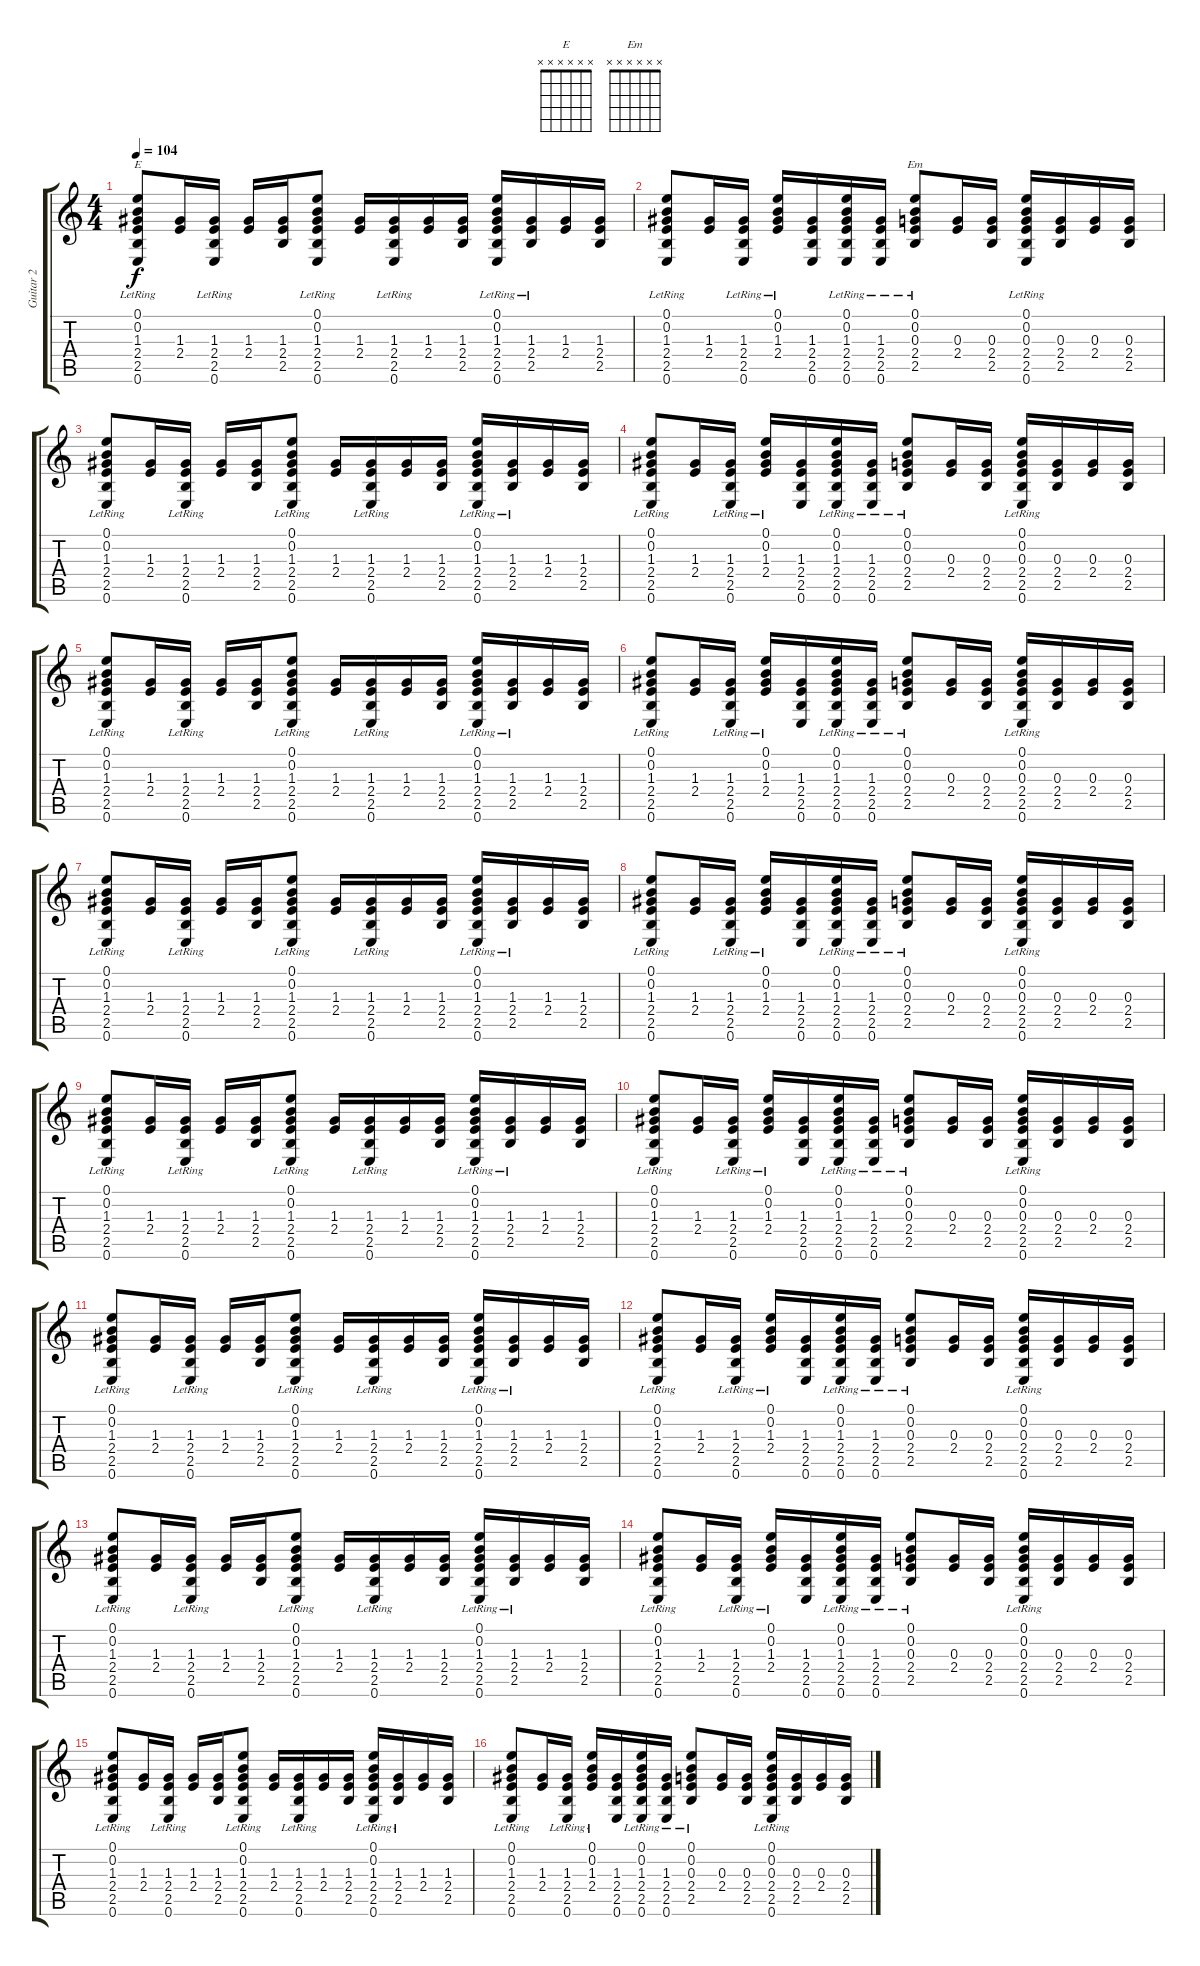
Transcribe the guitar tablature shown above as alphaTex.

\track ("Guitar 2" "Guitar 2") {instrument acousticguitarsteel}
\staff {score tabs}
\tuning (E4 B3 G3 D3 A2 E2) {hide}
\chord ("E" x x x x x x) {firstfret 0}
\chord ("Em" x x x x x x) {firstfret 0}
\ts (4 4)
\tempo 104
\clef g2
\ks c
(0.1{lr} 0.2{lr} 1.3 2.4 2.5{lr} 0.6{lr}).8{ch "E" dy f} (1.3 2.4).16 (1.3 2.4 2.5{lr} 0.6{lr}).16 (1.3 2.4).16 (1.3 2.4 2.5).16 (0.1{lr} 0.2{lr} 1.3 2.4 2.5 0.6{lr}).8 (1.3 2.4).16 (1.3 2.4 2.5{lr} 0.6{lr}).16 (1.3 2.4).16 (1.3 2.4 2.5).16 (0.1{lr} 0.2{lr} 1.3 2.4 2.5 0.6{lr}).16 (1.3 2.4 2.5{lr}).16 (1.3 2.4).16 (1.3 2.4 2.5).16 |
(0.1{lr} 0.2{lr} 1.3 2.4 2.5 0.6{lr}).8 (1.3 2.4).16 (1.3 2.4 2.5 0.6{lr}).16 (0.1{lr} 0.2{lr} 1.3 2.4).16 (1.3 2.4 2.5 0.6).16 (0.1{lr} 0.2{lr} 1.3 2.4 2.5 0.6).16 (1.3 2.4 2.5 0.6{lr}).16 (0.1{lr} 0.2{lr} 0.3 2.4 2.5{lr}).8{ch "Em"} (0.3 2.4).16 (0.3 2.4 2.5).16 (0.1{lr} 0.2{lr} 0.3 2.4 2.5 0.6{lr}).16 (0.3 2.4 2.5).16 (0.3 2.4).16 (0.3 2.4 2.5).16 |
(0.1{lr} 0.2{lr} 1.3 2.4 2.5{lr} 0.6{lr}).8 (1.3 2.4).16 (1.3 2.4 2.5{lr} 0.6{lr}).16 (1.3 2.4).16 (1.3 2.4 2.5).16 (0.1{lr} 0.2{lr} 1.3 2.4 2.5 0.6{lr}).8 (1.3 2.4).16 (1.3 2.4 2.5{lr} 0.6{lr}).16 (1.3 2.4).16 (1.3 2.4 2.5).16 (0.1{lr} 0.2{lr} 1.3 2.4 2.5 0.6{lr}).16 (1.3 2.4 2.5{lr}).16 (1.3 2.4).16 (1.3 2.4 2.5).16 |
(0.1{lr} 0.2{lr} 1.3 2.4 2.5 0.6{lr}).8 (1.3 2.4).16 (1.3 2.4 2.5 0.6{lr}).16 (0.1{lr} 0.2{lr} 1.3 2.4).16 (1.3 2.4 2.5 0.6).16 (0.1{lr} 0.2{lr} 1.3 2.4 2.5 0.6).16 (1.3 2.4 2.5 0.6{lr}).16 (0.1{lr} 0.2{lr} 0.3 2.4 2.5{lr}).8 (0.3 2.4).16 (0.3 2.4 2.5).16 (0.1{lr} 0.2{lr} 0.3 2.4 2.5 0.6{lr}).16 (0.3 2.4 2.5).16 (0.3 2.4).16 (0.3 2.4 2.5).16 |
(0.1{lr} 0.2{lr} 1.3 2.4 2.5{lr} 0.6{lr}).8 (1.3 2.4).16 (1.3 2.4 2.5{lr} 0.6{lr}).16 (1.3 2.4).16 (1.3 2.4 2.5).16 (0.1{lr} 0.2{lr} 1.3 2.4 2.5 0.6{lr}).8 (1.3 2.4).16 (1.3 2.4 2.5{lr} 0.6{lr}).16 (1.3 2.4).16 (1.3 2.4 2.5).16 (0.1{lr} 0.2{lr} 1.3 2.4 2.5 0.6{lr}).16 (1.3 2.4 2.5{lr}).16 (1.3 2.4).16 (1.3 2.4 2.5).16 |
(0.1{lr} 0.2{lr} 1.3 2.4 2.5 0.6{lr}).8 (1.3 2.4).16 (1.3 2.4 2.5 0.6{lr}).16 (0.1{lr} 0.2{lr} 1.3 2.4).16 (1.3 2.4 2.5 0.6).16 (0.1{lr} 0.2{lr} 1.3 2.4 2.5 0.6).16 (1.3 2.4 2.5 0.6{lr}).16 (0.1{lr} 0.2{lr} 0.3 2.4 2.5{lr}).8 (0.3 2.4).16 (0.3 2.4 2.5).16 (0.1{lr} 0.2{lr} 0.3 2.4 2.5 0.6{lr}).16 (0.3 2.4 2.5).16 (0.3 2.4).16 (0.3 2.4 2.5).16 |
(0.1{lr} 0.2{lr} 1.3 2.4 2.5{lr} 0.6{lr}).8 (1.3 2.4).16 (1.3 2.4 2.5{lr} 0.6{lr}).16 (1.3 2.4).16 (1.3 2.4 2.5).16 (0.1{lr} 0.2{lr} 1.3 2.4 2.5 0.6{lr}).8 (1.3 2.4).16 (1.3 2.4 2.5{lr} 0.6{lr}).16 (1.3 2.4).16 (1.3 2.4 2.5).16 (0.1{lr} 0.2{lr} 1.3 2.4 2.5 0.6{lr}).16 (1.3 2.4 2.5{lr}).16 (1.3 2.4).16 (1.3 2.4 2.5).16 |
(0.1{lr} 0.2{lr} 1.3 2.4 2.5 0.6{lr}).8 (1.3 2.4).16 (1.3 2.4 2.5 0.6{lr}).16 (0.1{lr} 0.2{lr} 1.3 2.4).16 (1.3 2.4 2.5 0.6).16 (0.1{lr} 0.2{lr} 1.3 2.4 2.5 0.6).16 (1.3 2.4 2.5 0.6{lr}).16 (0.1{lr} 0.2{lr} 0.3 2.4 2.5{lr}).8 (0.3 2.4).16 (0.3 2.4 2.5).16 (0.1{lr} 0.2{lr} 0.3 2.4 2.5 0.6{lr}).16 (0.3 2.4 2.5).16 (0.3 2.4).16 (0.3 2.4 2.5).16 |
(0.1{lr} 0.2{lr} 1.3 2.4 2.5{lr} 0.6{lr}).8 (1.3 2.4).16 (1.3 2.4 2.5{lr} 0.6{lr}).16 (1.3 2.4).16 (1.3 2.4 2.5).16 (0.1{lr} 0.2{lr} 1.3 2.4 2.5 0.6{lr}).8 (1.3 2.4).16 (1.3 2.4 2.5{lr} 0.6{lr}).16 (1.3 2.4).16 (1.3 2.4 2.5).16 (0.1{lr} 0.2{lr} 1.3 2.4 2.5 0.6{lr}).16 (1.3 2.4 2.5{lr}).16 (1.3 2.4).16 (1.3 2.4 2.5).16 |
(0.1{lr} 0.2{lr} 1.3 2.4 2.5 0.6{lr}).8 (1.3 2.4).16 (1.3 2.4 2.5 0.6{lr}).16 (0.1{lr} 0.2{lr} 1.3 2.4).16 (1.3 2.4 2.5 0.6).16 (0.1{lr} 0.2{lr} 1.3 2.4 2.5 0.6).16 (1.3 2.4 2.5 0.6{lr}).16 (0.1{lr} 0.2{lr} 0.3 2.4 2.5{lr}).8 (0.3 2.4).16 (0.3 2.4 2.5).16 (0.1{lr} 0.2{lr} 0.3 2.4 2.5 0.6{lr}).16 (0.3 2.4 2.5).16 (0.3 2.4).16 (0.3 2.4 2.5).16 |
(0.1{lr} 0.2{lr} 1.3 2.4 2.5{lr} 0.6{lr}).8 (1.3 2.4).16 (1.3 2.4 2.5{lr} 0.6{lr}).16 (1.3 2.4).16 (1.3 2.4 2.5).16 (0.1{lr} 0.2{lr} 1.3 2.4 2.5 0.6{lr}).8 (1.3 2.4).16 (1.3 2.4 2.5{lr} 0.6{lr}).16 (1.3 2.4).16 (1.3 2.4 2.5).16 (0.1{lr} 0.2{lr} 1.3 2.4 2.5 0.6{lr}).16 (1.3 2.4 2.5{lr}).16 (1.3 2.4).16 (1.3 2.4 2.5).16 |
(0.1{lr} 0.2{lr} 1.3 2.4 2.5 0.6{lr}).8 (1.3 2.4).16 (1.3 2.4 2.5 0.6{lr}).16 (0.1{lr} 0.2{lr} 1.3 2.4).16 (1.3 2.4 2.5 0.6).16 (0.1{lr} 0.2{lr} 1.3 2.4 2.5 0.6).16 (1.3 2.4 2.5 0.6{lr}).16 (0.1{lr} 0.2{lr} 0.3 2.4 2.5{lr}).8 (0.3 2.4).16 (0.3 2.4 2.5).16 (0.1{lr} 0.2{lr} 0.3 2.4 2.5 0.6{lr}).16 (0.3 2.4 2.5).16 (0.3 2.4).16 (0.3 2.4 2.5).16 |
(0.1{lr} 0.2{lr} 1.3 2.4 2.5{lr} 0.6{lr}).8 (1.3 2.4).16 (1.3 2.4 2.5{lr} 0.6{lr}).16 (1.3 2.4).16 (1.3 2.4 2.5).16 (0.1{lr} 0.2{lr} 1.3 2.4 2.5 0.6{lr}).8 (1.3 2.4).16 (1.3 2.4 2.5{lr} 0.6{lr}).16 (1.3 2.4).16 (1.3 2.4 2.5).16 (0.1{lr} 0.2{lr} 1.3 2.4 2.5 0.6{lr}).16 (1.3 2.4 2.5{lr}).16 (1.3 2.4).16 (1.3 2.4 2.5).16 |
(0.1{lr} 0.2{lr} 1.3 2.4 2.5 0.6{lr}).8 (1.3 2.4).16 (1.3 2.4 2.5 0.6{lr}).16 (0.1{lr} 0.2{lr} 1.3 2.4).16 (1.3 2.4 2.5 0.6).16 (0.1{lr} 0.2{lr} 1.3 2.4 2.5 0.6).16 (1.3 2.4 2.5 0.6{lr}).16 (0.1{lr} 0.2{lr} 0.3 2.4 2.5{lr}).8 (0.3 2.4).16 (0.3 2.4 2.5).16 (0.1{lr} 0.2{lr} 0.3 2.4 2.5 0.6{lr}).16 (0.3 2.4 2.5).16 (0.3 2.4).16 (0.3 2.4 2.5).16 |
(0.1{lr} 0.2{lr} 1.3 2.4 2.5{lr} 0.6{lr}).8 (1.3 2.4).16 (1.3 2.4 2.5{lr} 0.6{lr}).16 (1.3 2.4).16 (1.3 2.4 2.5).16 (0.1{lr} 0.2{lr} 1.3 2.4 2.5 0.6{lr}).8 (1.3 2.4).16 (1.3 2.4 2.5{lr} 0.6{lr}).16 (1.3 2.4).16 (1.3 2.4 2.5).16 (0.1{lr} 0.2{lr} 1.3 2.4 2.5 0.6{lr}).16 (1.3 2.4 2.5{lr}).16 (1.3 2.4).16 (1.3 2.4 2.5).16 |
(0.1{lr} 0.2{lr} 1.3 2.4 2.5 0.6{lr}).8 (1.3 2.4).16 (1.3 2.4 2.5 0.6{lr}).16 (0.1{lr} 0.2{lr} 1.3 2.4).16 (1.3 2.4 2.5 0.6).16 (0.1{lr} 0.2{lr} 1.3 2.4 2.5 0.6).16 (1.3 2.4 2.5 0.6{lr}).16 (0.1{lr} 0.2{lr} 0.3 2.4 2.5{lr}).8 (0.3 2.4).16 (0.3 2.4 2.5).16 (0.1{lr} 0.2{lr} 0.3 2.4 2.5 0.6{lr}).16 (0.3 2.4 2.5).16 (0.3 2.4).16 (0.3 2.4 2.5).16
